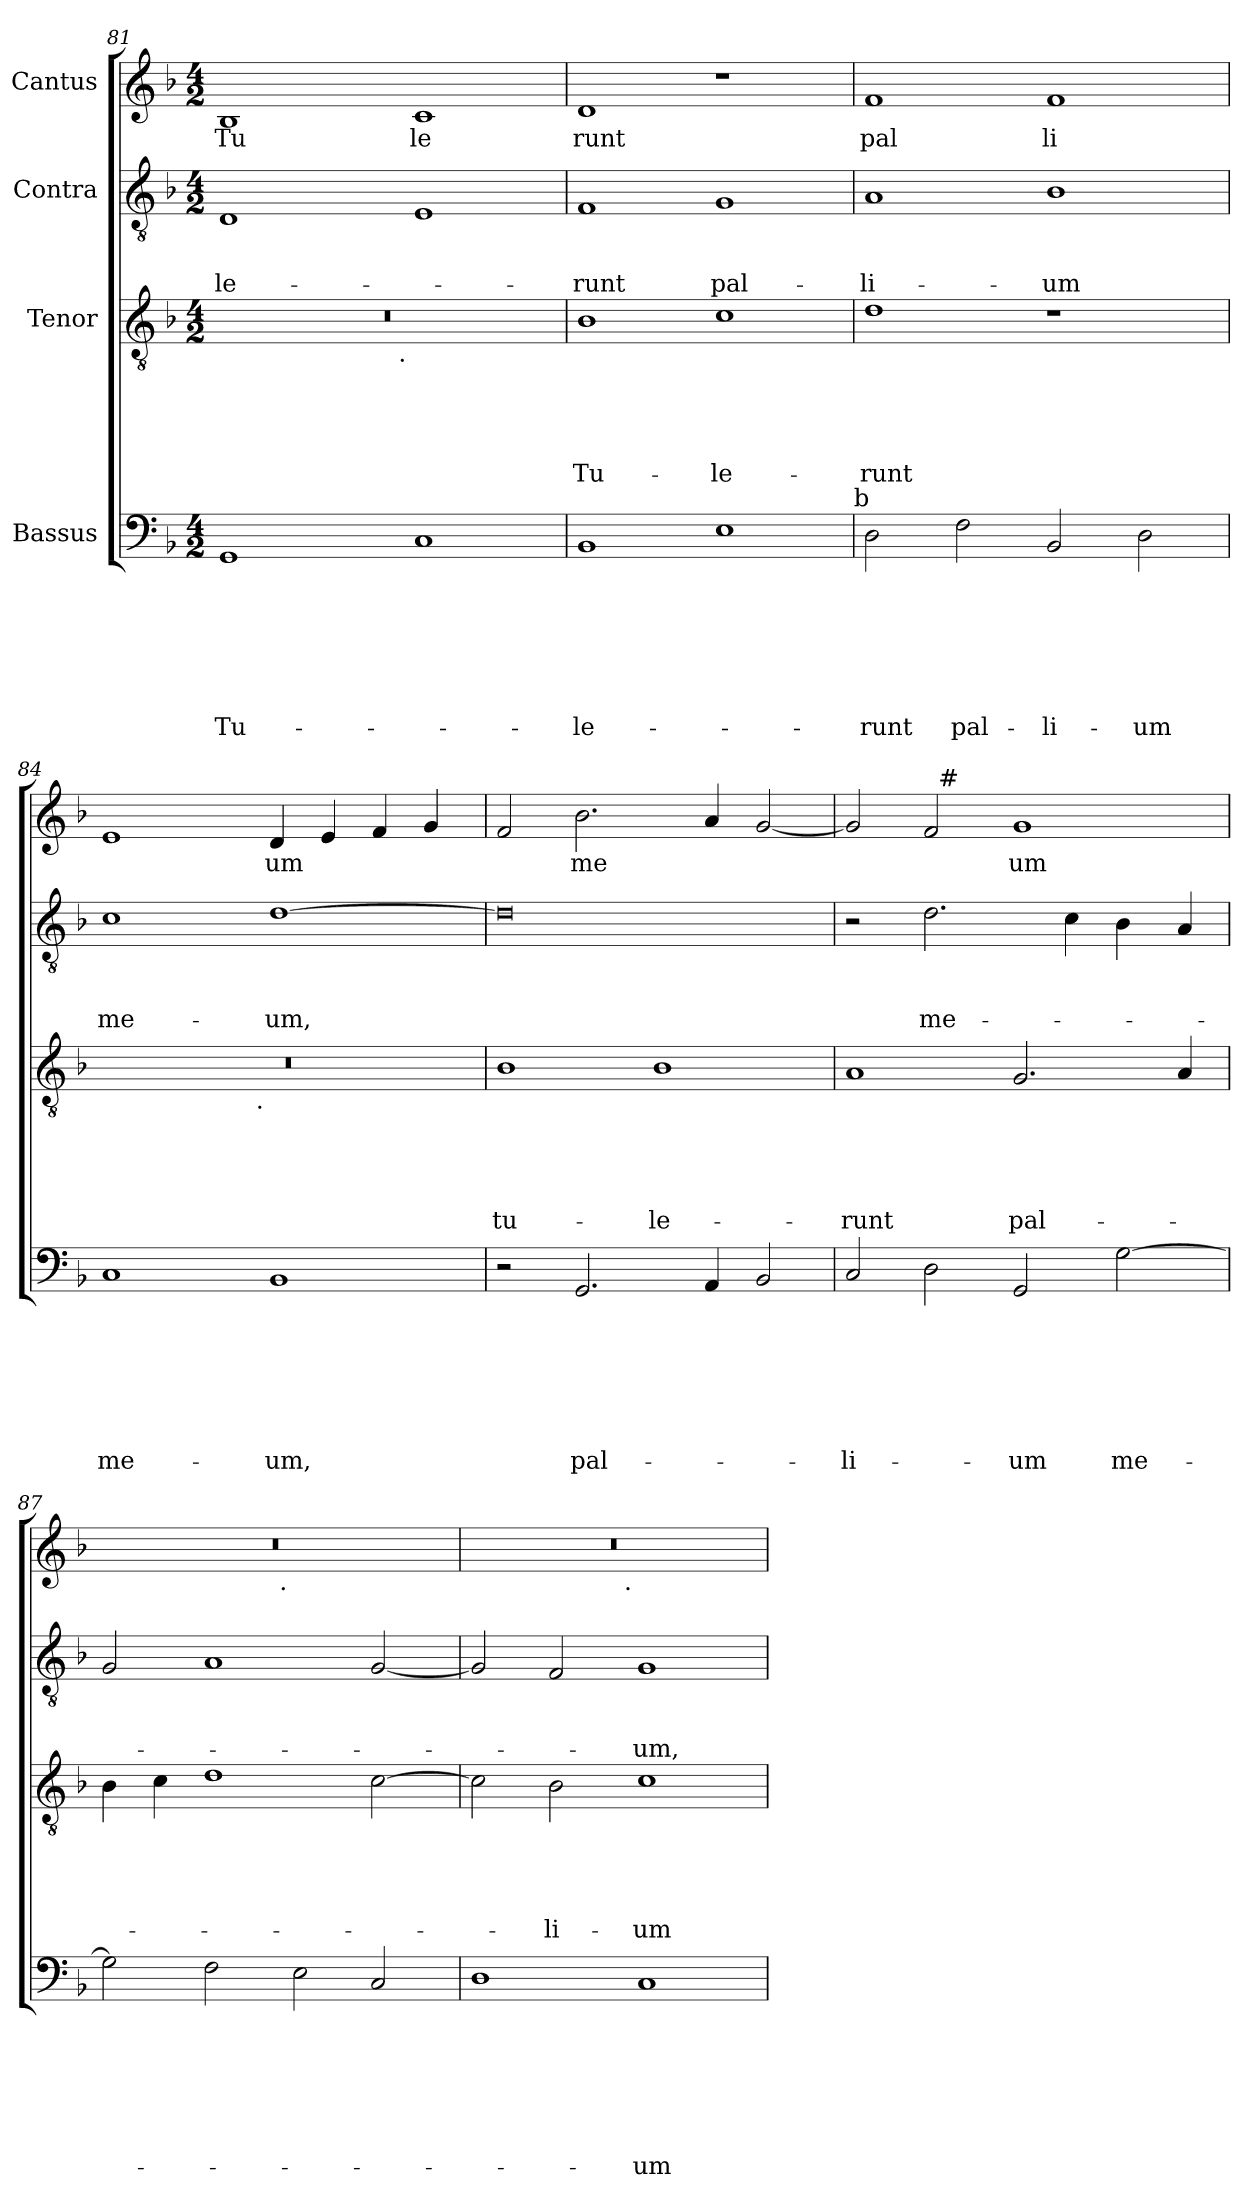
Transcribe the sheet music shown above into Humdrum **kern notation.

**kern	**text	**text	**text	**text	**text	**text	**text	**kern	**text	**text	**text	**text	**text	**kern	**text	**text	**text	**kern	**text
*part4	*part4	*part4	*part4	*part4	*part4	*part4	*part4	*part3	*part3	*part3	*part3	*part3	*part3	*part2	*part2	*part2	*part2	*part1	*part1
*staff4	*staff4	*staff4	*staff4	*staff4	*staff4	*staff4	*staff4	*staff3	*staff3	*staff3	*staff3	*staff3	*staff3	*staff2	*staff2	*staff2	*staff2	*staff1	*staff1
*I"Bassus	*	*	*	*	*	*	*	*I"Tenor	*	*	*	*	*	*I"Contra	*	*	*	*I"Cantus	*
!!LO:LB:g=z
*clefF4	*	*	*	*	*	*	*	*clefGv2	*	*	*	*	*	*clefGv2	*	*	*	*clefG2	*
*k[b-]	*	*	*	*	*	*	*	*k[b-]	*	*	*	*	*	*k[b-]	*	*	*	*k[b-]	*
*F:	*	*	*	*	*	*	*	*F:	*	*	*	*	*	*F:	*	*	*	*F:	*
*M4/2	*	*	*	*	*	*	*	*M4/2	*	*	*	*	*	*M4/2	*	*	*	*M4/2	*
=81	=81	=81	=81	=81	=81	=81	=81	=81	=81	=81	=81	=81	=81	=81	=81	=81	=81	=81	=81
!	!	!	!	!	!	!	!LO:LY:b	!	!	!	!	!	!	!	!	!	!LO:LY:b	!	!LO:LY:b
*	*	*	*	*	*	*	*	*^	*	*	*	*	*	*	*	*	*	*	*
1GG	.	.	.	.	.	.	Tu-	0r	2ryy	.	.	.	.	.	1D	.	.	le-	1B-	Tu
.	.	.	.	.	.	.	.	.	4...ryy	.	.	.	.	.	.	.	.	.	.	.
!	!	!	!	!	!	!	!	!	!LO:TX:b:t=.	!	!	!	!	!	!	!	!	!	!	!
.	.	.	.	.	.	.	.	.	1ryy	.	.	.	.	.	.	.	.	.	.	.
!	!	!	!	!	!	!	!	!	!	!	!	!	!	!	!	!	!	!	!	!LO:LY:b
1C	.	.	.	.	.	.	.	.	.	.	.	.	.	.	1E	.	.	.	1c	le
.	.	.	.	.	.	.	.	.	32ryy	.	.	.	.	.	.	.	.	.	.	.
=82	=82	=82	=82	=82	=82	=82	=82	=82	=82	=82	=82	=82	=82	=82	=82	=82	=82	=82	=82	=82
!	!	!	!	!	!	!	!LO:LY:b	!	!	!	!	!	!	!LO:LY:b	!	!	!	!LO:LY:b	!	!LO:LY:b
*	*	*	*	*	*	*	*	*v	*v	*	*	*	*	*	*	*	*	*	*	*
1BB-	.	.	.	.	.	.	-le-	1B-	.	.	.	.	Tu-	1F	.	.	-runt	1d	runt
!	!	!	!	!	!	!	!	!	!	!	!	!	!LO:LY:b	!	!	!	!LO:LY:b	!	!
1E	.	.	.	.	.	.	.	1c	.	.	.	.	-le-	1G	.	.	pal-	1r	.
!LO:TX:a:t=b	!	!	!	!	!	!	!	!	!	!	!	!	!	!	!	!	!	!	!
=83	=83	=83	=83	=83	=83	=83	=83	=83	=83	=83	=83	=83	=83	=83	=83	=83	=83	=83	=83
!	!	!	!	!	!	!	!LO:LY:b	!	!	!	!	!	!LO:LY:b	!	!	!	!LO:LY:b	!	!LO:LY:b
2D\	.	.	.	.	.	.	-runt	1d	.	.	.	.	-runt	1A	.	.	-li-	1f	pal
!	!	!	!	!	!	!	!LO:LY:b	!	!	!	!	!	!	!	!	!	!	!	!
2F\	.	.	.	.	.	.	pal-	.	.	.	.	.	.	.	.	.	.	.	.
!	!	!	!	!	!	!	!LO:LY:b	!	!	!	!	!	!	!	!	!	!LO:LY:b	!	!LO:LY:b
2BB-/	.	.	.	.	.	.	-li-	1r	.	.	.	.	.	1B-	.	.	-um	1f	li
!	!	!	!	!	!	!	!LO:LY:b	!	!	!	!	!	!	!	!	!	!	!	!
2D\	.	.	.	.	.	.	-um	.	.	.	.	.	.	.	.	.	.	.	.
=84	=84	=84	=84	=84	=84	=84	=84	=84	=84	=84	=84	=84	=84	=84	=84	=84	=84	=84	=84
!	!	!	!	!	!	!	!LO:LY:b	!	!	!	!	!	!	!	!	!	!LO:LY:b	!	!
*	*	*	*	*	*	*	*	*^	*	*	*	*	*	*	*	*	*	*	*
1C	.	.	.	.	.	.	me-	0r	2ryy	.	.	.	.	.	1c	.	.	me-	1e	.
.	.	.	.	.	.	.	.	.	4...ryy	.	.	.	.	.	.	.	.	.	.	.
!	!	!	!	!	!	!	!	!	!LO:TX:b:t=.	!	!	!	!	!	!	!	!	!	!	!
.	.	.	.	.	.	.	.	.	1ryy	.	.	.	.	.	.	.	.	.	.	.
!	!	!	!	!	!	!	!LO:LY:b	!	!	!	!	!	!	!	!	!	!	!LO:LY:b	!	!LO:LY:b
1BB-	.	.	.	.	.	.	-um,	.	.	.	.	.	.	.	[>1d	.	.	-um,	4d/	um
.	.	.	.	.	.	.	.	.	.	.	.	.	.	.	.	.	.	.	4e/	.
.	.	.	.	.	.	.	.	.	.	.	.	.	.	.	.	.	.	.	4f/	.
.	.	.	.	.	.	.	.	.	.	.	.	.	.	.	.	.	.	.	4g/	.
.	.	.	.	.	.	.	.	.	32ryy	.	.	.	.	.	.	.	.	.	.	.
=85	=85	=85	=85	=85	=85	=85	=85	=85	=85	=85	=85	=85	=85	=85	=85	=85	=85	=85	=85	=85
!	!	!	!	!	!	!	!	!	!	!	!	!	!	!LO:LY:b	!	!	!	!	!	!
*	*	*	*	*	*	*	*	*v	*v	*	*	*	*	*	*	*	*	*	*	*
2r	.	.	.	.	.	.	.	1B-	.	.	.	.	tu-	0d]	.	.	.	2f/	.
!	!	!	!	!	!	!	!LO:LY:b	!	!	!	!	!	!	!	!	!	!	!	!LO:LY:b
2.GG/	.	.	.	.	.	.	pal-	.	.	.	.	.	.	.	.	.	.	2.b-\	me
!	!	!	!	!	!	!	!	!	!	!	!	!	!LO:LY:b	!	!	!	!	!	!
.	.	.	.	.	.	.	.	1B-	.	.	.	.	-le-	.	.	.	.	.	.
4AA/	.	.	.	.	.	.	.	.	.	.	.	.	.	.	.	.	.	4a/	.
2BB-/	.	.	.	.	.	.	.	.	.	.	.	.	.	.	.	.	.	[<2g/	.
=86	=86	=86	=86	=86	=86	=86	=86	=86	=86	=86	=86	=86	=86	=86	=86	=86	=86	=86	=86
!	!	!	!	!	!	!	!LO:LY:b	!	!	!	!	!	!LO:LY:b	!	!	!	!	!	!
*	*	*	*	*	*	*	*	*	*	*	*	*	*	*	*	*	*	*^	*
2C/	.	.	.	.	.	.	-li-	1A	.	.	.	.	-runt	2r	.	.	.	2g/]	2ryy	.
!	!	!	!	!	!	!	!	!	!	!	!	!	!	!	!	!	!LO:LY:b	!	!	!
2D\	.	.	.	.	.	.	.	.	.	.	.	.	.	2.d\	.	.	me-	2f/	32ryy	.
!	!	!	!	!	!	!	!	!	!	!	!	!	!	!	!	!	!	!	!LO:TX:a:t=#	!
.	.	.	.	.	.	.	.	.	.	.	.	.	.	.	.	.	.	.	1ryy	.
!	!	!	!	!	!	!	!LO:LY:b	!	!	!	!	!	!LO:LY:b	!	!	!	!	!	!	!LO:LY:b
2GG/	.	.	.	.	.	.	-um	2.G/	.	.	.	.	pal-	.	.	.	.	1g	.	um
.	.	.	.	.	.	.	.	.	.	.	.	.	.	4c\	.	.	.	.	.	.
!	!	!	!	!	!	!	!LO:LY:b	!	!	!	!	!	!	!	!	!	!	!	!	!
[>2G\	.	.	.	.	.	.	me-	.	.	.	.	.	.	4B-\	.	.	.	.	.	.
.	.	.	.	.	.	.	.	.	.	.	.	.	.	.	.	.	.	.	4...ryy	.
.	.	.	.	.	.	.	.	4A/	.	.	.	.	.	4A/	.	.	.	.	.	.
=87	=87	=87	=87	=87	=87	=87	=87	=87	=87	=87	=87	=87	=87	=87	=87	=87	=87	=87	=87	=87
2G\]	.	.	.	.	.	.	.	4B-\	.	.	.	.	.	2G/	.	.	.	0r	2ryy	.
.	.	.	.	.	.	.	.	4c\	.	.	.	.	.	.	.	.	.	.	.	.
2F\	.	.	.	.	.	.	.	1d	.	.	.	.	.	1A	.	.	.	.	4...ryy	.
!	!	!	!	!	!	!	!	!	!	!	!	!	!	!	!	!	!	!	!LO:TX:b:t=.	!
.	.	.	.	.	.	.	.	.	.	.	.	.	.	.	.	.	.	.	1ryy	.
2E\	.	.	.	.	.	.	.	.	.	.	.	.	.	.	.	.	.	.	.	.
2C/	.	.	.	.	.	.	.	[>2c\	.	.	.	.	.	[<2G/	.	.	.	.	.	.
.	.	.	.	.	.	.	.	.	.	.	.	.	.	.	.	.	.	.	32ryy	.
=88	=88	=88	=88	=88	=88	=88	=88	=88	=88	=88	=88	=88	=88	=88	=88	=88	=88	=88	=88	=88
1D	.	.	.	.	.	.	.	2c\]	.	.	.	.	.	2G/]	.	.	.	0r	2ryy	.
!	!	!	!	!	!	!	!	!	!	!	!	!	!LO:LY:b	!	!	!	!	!	!	!
.	.	.	.	.	.	.	.	2B-\	.	.	.	.	-li-	2F/	.	.	.	.	4...ryy	.
!	!	!	!	!	!	!	!	!	!	!	!	!	!	!	!	!	!	!	!LO:TX:b:t=.	!
.	.	.	.	.	.	.	.	.	.	.	.	.	.	.	.	.	.	.	1ryy	.
!	!	!	!	!	!	!	!LO:LY:b	!	!	!	!	!	!LO:LY:b	!	!	!	!LO:LY:b	!	!	!
1C	.	.	.	.	.	.	-um	1c	.	.	.	.	-um	1G	.	.	-um,	.	.	.
.	.	.	.	.	.	.	.	.	.	.	.	.	.	.	.	.	.	.	32ryy	.
*	*	*	*	*	*	*	*	*	*	*	*	*	*	*	*	*	*	*v	*v	*
=	=	=	=	=	=	=	=	=	=	=	=	=	=	=	=	=	=	=	=
*-	*-	*-	*-	*-	*-	*-	*-	*-	*-	*-	*-	*-	*-	*-	*-	*-	*-	*-	*-
